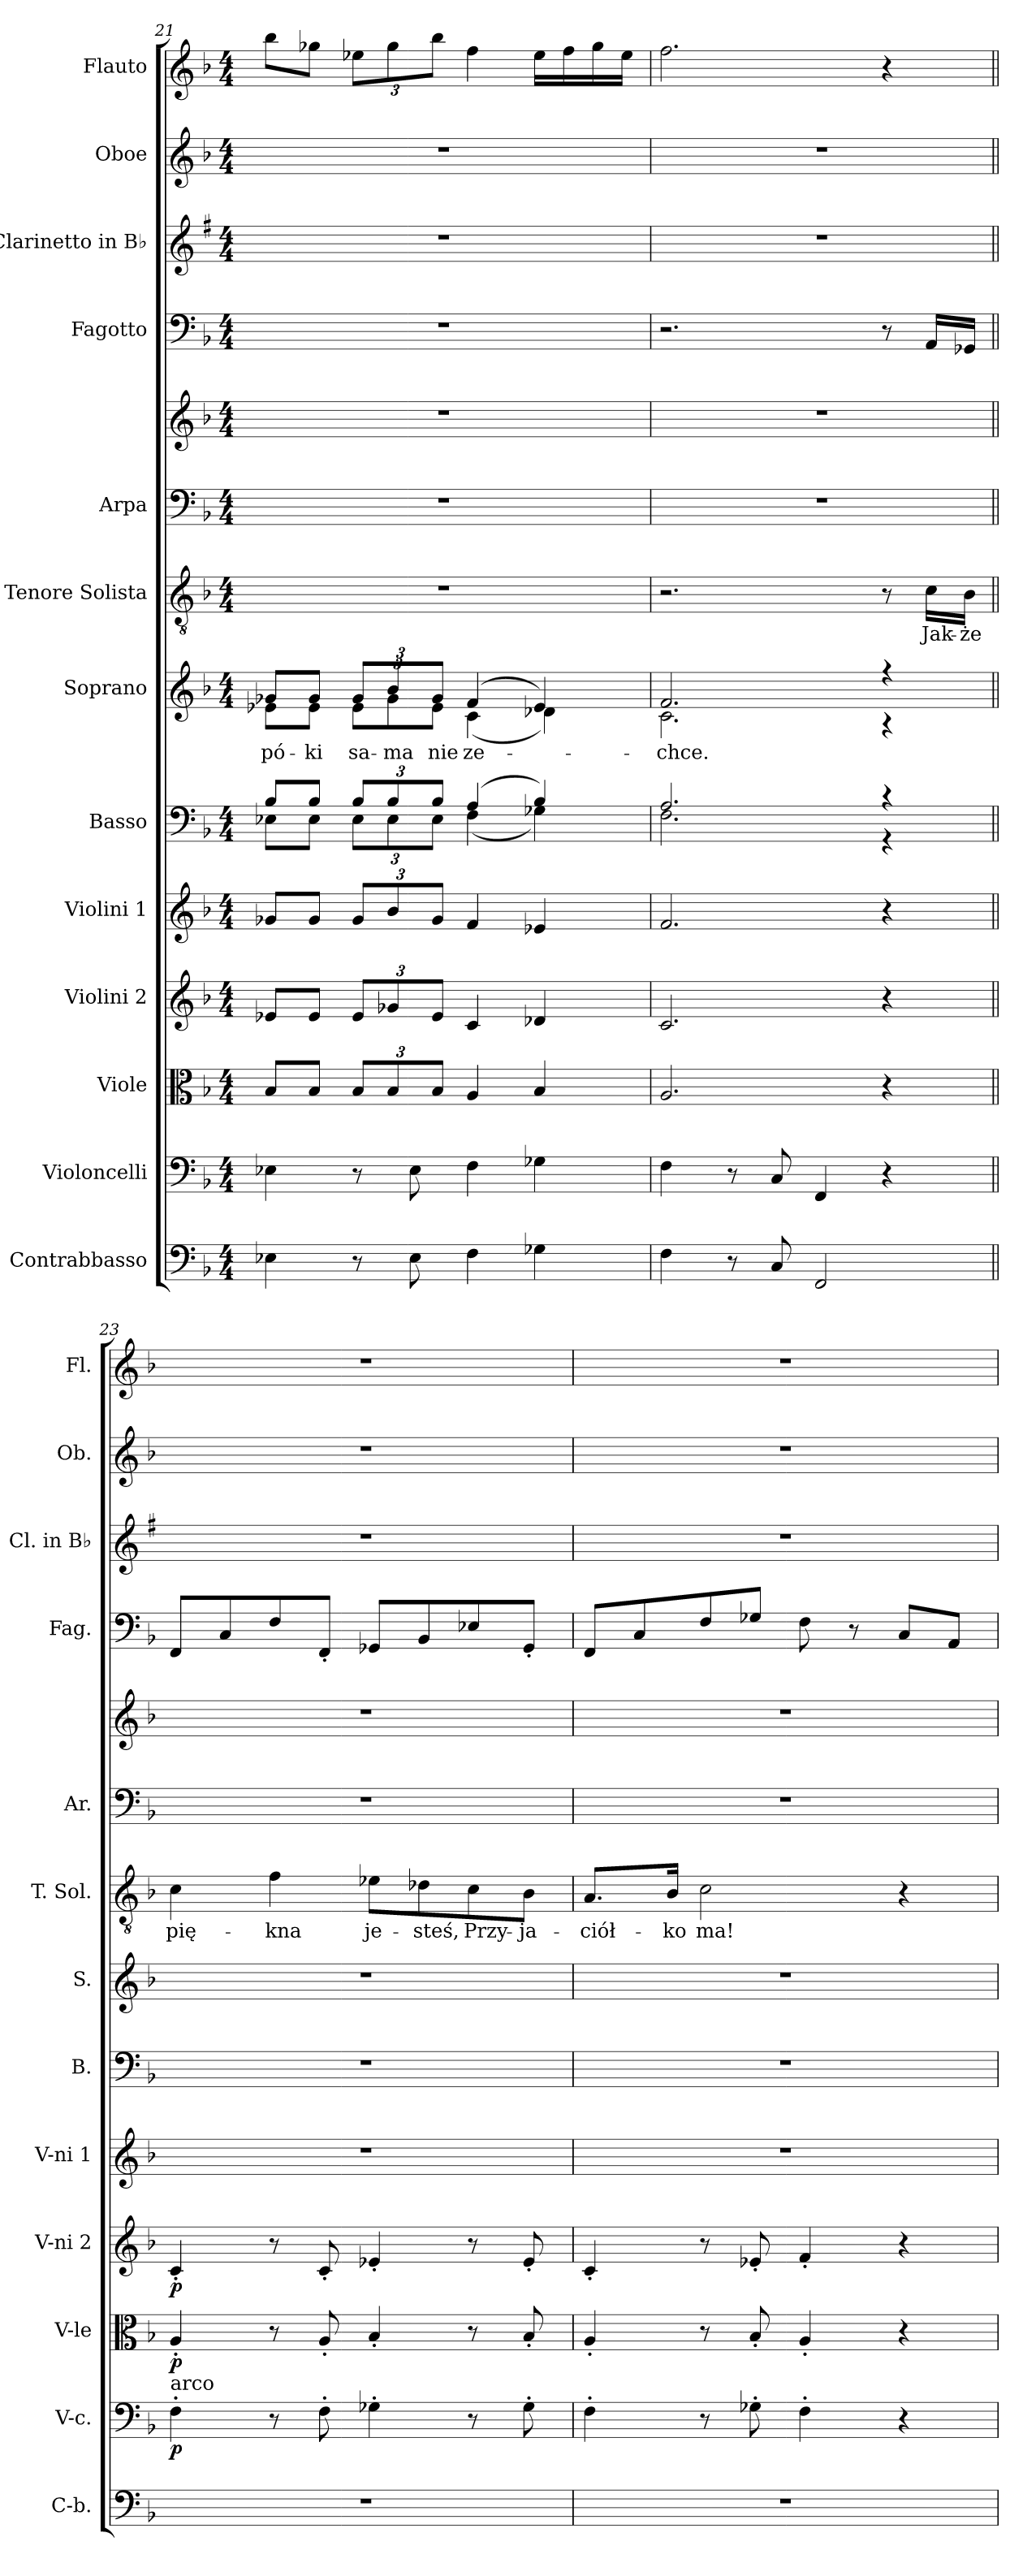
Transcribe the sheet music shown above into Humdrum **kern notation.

**kern	**kern	**dynam	**kern	**dynam	**kern	**dynam	**kern	**kern	**kern	**text	**kern	**text	**kern	**kern	**kern	**kern	**kern	**kern
*part13	*part12	*part12	*part11	*part11	*part10	*part10	*part9	*part8	*part7	*part7	*part6	*part6	*part5	*part5	*part4	*part3	*part2	*part1
*staff14	*staff13	*staff13	*staff12	*staff12	*staff11	*staff11	*staff10	*staff9	*staff8	*staff8	*staff7	*staff7	*staff6	*staff5	*staff4	*staff3	*staff2	*staff1
*I"Contrabbasso	*I"Violoncelli	*	*I"Viole	*	*I"Violini 2	*	*I"Violini 1	*I"Basso	*I"Soprano	*	*I"Tenore Solista	*	*I"Arpa	*	*I"Fagotto	*I"Clarinetto in B♭	*I"Oboe	*I"Flauto
*I'C-b.	*I'V-c.	*	*I'V-le	*	*I'V-ni 2	*	*I'V-ni 1	*I'B.	*I'S.	*	*I'T. Sol.	*	*I'Ar.	*	*I'Fag.	*I'Cl. in B♭	*I'Ob.	*I'Fl.
*clefF4	*clefF4	*	*clefC3	*	*clefG2	*	*clefG2	*clefF4	*clefG2	*	*clefGv2	*	*clefF4	*clefG2	*clefF4	*clefG2	*clefG2	*clefG2
*	*	*	*	*	*	*	*	*	*	*	*	*	*	*	*	*ITrd1c2	*	*
*k[b-]	*k[b-]	*	*k[b-]	*	*k[b-]	*	*k[b-]	*k[b-]	*k[b-]	*	*k[b-]	*	*k[b-]	*k[b-]	*k[b-]	*k[b-]	*k[b-]	*k[b-]
*M4/4	*M4/4	*	*M4/4	*	*M4/4	*	*M4/4	*M4/4	*M4/4	*	*M4/4	*	*M4/4	*M4/4	*M4/4	*M4/4	*M4/4	*M4/4
=21	=21	=21	=21	=21	=21	=21	=21	=21	=21	=21	=21	=21	=21	=21	=21	=21	=21	=21
*	*	*	*	*	*	*	*	*^	*^	*	*	*	*	*	*	*	*	*
4E-X	4E-X	.	8B-L	.	8e-XL	.	8g-XL	8B-L	8E-XL	8g-XL	8e-XL	pó-	1r	.	1r	1r	1r	1r	1r	8bb-L
.	.	.	8B-J	.	8e-J	.	8g-J	8B-J	8E-J	8g-J	8e-J	-ki	.	.	.	.	.	.	.	8gg-XJ
8r	8r	.	12B-L	.	12e-L	.	12g-L	12B-L	12E-L	12g-L	12e-L	sa-	.	.	.	.	.	.	.	12ee-XL
.	.	.	12B-	.	12g-X	.	12b-	12B-	12E-	12b-	12g-	-ma	.	.	.	.	.	.	.	12gg-
8E-	8E-	.	.	.	.	.	.	.	.	.	.	.	.	.	.	.	.	.	.	.
.	.	.	12B-J	.	12e-J	.	12g-J	12B-J	12E-J	12g-J	12e-J	nie	.	.	.	.	.	.	.	12bb-J
4F	4F	.	4A	.	4c	.	4f	(4A	(4F	(4f	(4c	ze-	.	.	.	.	.	.	.	4ff
4G-X	4G-X	.	4B-	.	4d-X	.	4e-X	4B-)	4G-X)	4e-)	4d-X)	.	.	.	.	.	.	.	.	16ee-LL
.	.	.	.	.	.	.	.	.	.	.	.	.	.	.	.	.	.	.	.	16ff
.	.	.	.	.	.	.	.	.	.	.	.	.	.	.	.	.	.	.	.	16gg-
.	.	.	.	.	.	.	.	.	.	.	.	.	.	.	.	.	.	.	.	16ee-JJ
=22	=22	=22	=22	=22	=22	=22	=22	=22	=22	=22	=22	=22	=22	=22	=22	=22	=22	=22	=22	=22
4F	4F	.	2.A	.	2.c	.	2.f	2.A	2.F	2.f	2.c	-chce.	2.r	.	1r	1r	2.r	1r	1r	2.ff
8r	8r	.	.	.	.	.	.	.	.	.	.	.	.	.	.	.	.	.	.	.
8C	8C	.	.	.	.	.	.	.	.	.	.	.	.	.	.	.	.	.	.	.
2FF	4FF	.	.	.	.	.	.	.	.	.	.	.	.	.	.	.	.	.	.	.
.	4r	.	4r	.	4r	.	4r	4r	4r	4r	4r	.	8r	.	.	.	8r	.	.	4r
.	.	.	.	.	.	.	.	.	.	.	.	.	16cLL	Jak-	.	.	16AALL	.	.	.
.	.	.	.	.	.	.	.	.	.	.	.	.	16B-JJ	-że	.	.	16GG-XJJ	.	.	.
*	*	*	*	*	*	*	*	*v	*v	*	*	*	*	*	*	*	*	*	*	*
*	*	*	*	*	*	*	*	*	*v	*v	*	*	*	*	*	*	*	*	*
=23||	=23||	=23||	=23||	=23||	=23||	=23||	=23||	=23||	=23||	=23||	=23||	=23||	=23||	=23||	=23||	=23||	=23||	=23||
!	!LO:TX:a:t=arco	!	!	!	!	!	!	!	!	!	!	!	!	!	!	!	!	!
1r	4F'	p	4A'	p	4c'	p	1r	1r	1r	.	4c	pię-	1r	1r	8FFL	1r	1r	1r
.	.	.	.	.	.	.	.	.	.	.	.	.	.	.	8C	.	.	.
.	8r	.	8r	.	8r	.	.	.	.	.	4f	-kna	.	.	8F	.	.	.
.	8F'	.	8A'	.	8c'	.	.	.	.	.	.	.	.	.	8FF'J	.	.	.
.	4G-X'	.	4B-'	.	4e-X'	.	.	.	.	.	8e-XL	je-	.	.	8GG-XL	.	.	.
.	.	.	.	.	.	.	.	.	.	.	8d-X	-steś,	.	.	8BB-	.	.	.
.	8r	.	8r	.	8r	.	.	.	.	.	8c	Przy-	.	.	8E-X	.	.	.
.	8G-'	.	8B-'	.	8e-'	.	.	.	.	.	8B-J	-ja-	.	.	8GG-'J	.	.	.
=24	=24	=24	=24	=24	=24	=24	=24	=24	=24	=24	=24	=24	=24	=24	=24	=24	=24	=24
1r	4F'	.	4A'	.	4c'	.	1r	1r	1r	.	8.AL	-ciół-	1r	1r	8FFL	1r	1r	1r
.	.	.	.	.	.	.	.	.	.	.	.	.	.	.	8C	.	.	.
.	.	.	.	.	.	.	.	.	.	.	16B-Jk	-ko	.	.	.	.	.	.
.	8r	.	8r	.	8r	.	.	.	.	.	2c	ma!	.	.	8F	.	.	.
.	8G-X'	.	8B-'	.	8e-X'	.	.	.	.	.	.	.	.	.	8G-XJ	.	.	.
.	4F'	.	4A'	.	4f'	.	.	.	.	.	.	.	.	.	8F	.	.	.
.	.	.	.	.	.	.	.	.	.	.	.	.	.	.	8r	.	.	.
.	4r	.	4r	.	4r	.	.	.	.	.	4r	.	.	.	8CL	.	.	.
.	.	.	.	.	.	.	.	.	.	.	.	.	.	.	8AAJ	.	.	.
=	=	=	=	=	=	=	=	=	=	=	=	=	=	=	=	=	=	=
*-	*-	*-	*-	*-	*-	*-	*-	*-	*-	*-	*-	*-	*-	*-	*-	*-	*-	*-
